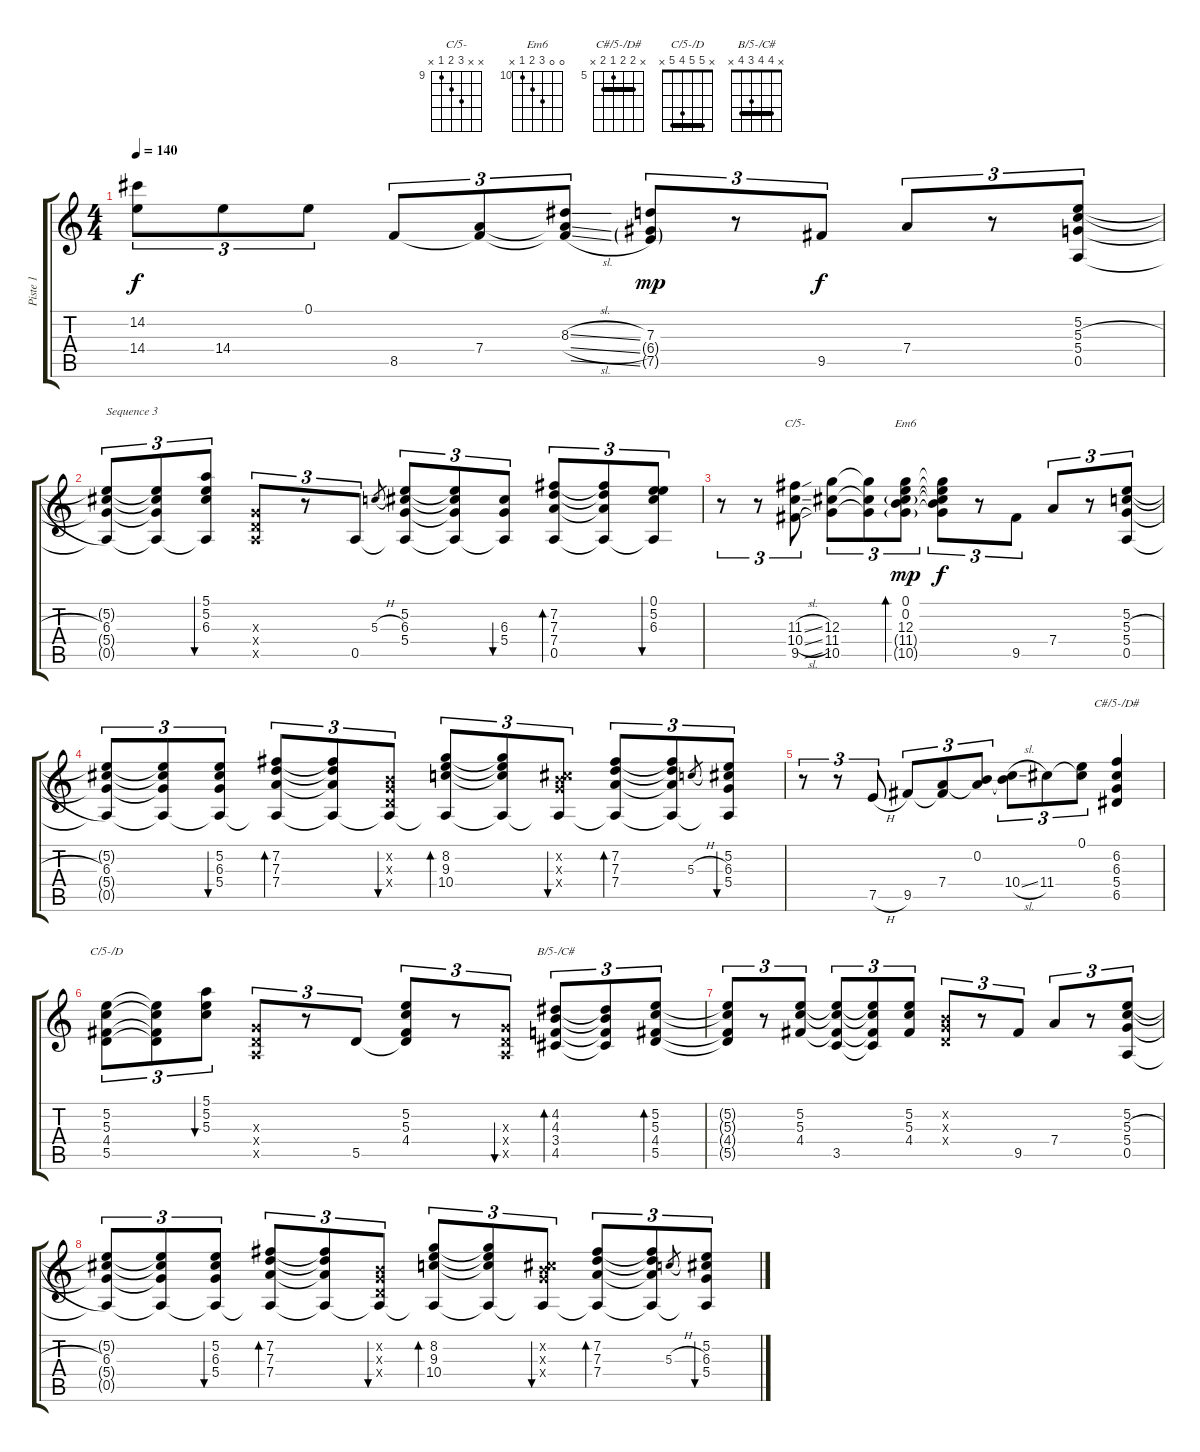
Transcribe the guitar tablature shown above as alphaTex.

\track ("Piste 1" "Piste 1") {instrument acousticguitarnylon}
\staff {score tabs}
\tuning (E4 B3 G3 D3 A2 E2) {hide}
\chord ("C/5-" x x 11 10 9 x) {firstfret 9}
\chord ("Em6" 0 0 12 11 10 x) {firstfret 10}
\chord ("C#/5-/D#" x 6 6 5 6 x) {firstfret 5 barre 6}
\chord ("C/5-/D" x 5 5 4 5 x) {barre 5}
\chord ("B/5-/C#" x 4 4 3 4 x) {barre 4}
\ts (4 4)
\tempo 140
\clef g2
\ks c
(14.2 14.4{t}).8{tu (3 2) dy f} 14.4.8{tu (3 2)} 0.1.8{tu (3 2)} 8.5.8{tu (3 2)} (7.4 8.5{t}).8{tu (3 2)} (8.3{sl} 7.4{sl t} 8.5{sl t}).8{tu (3 2)} (7.3 6.4{g} 7.5{g}).8{tu (3 2) dy mp} r.8{tu (3 2)} 9.5.8{tu (3 2) dy f} 7.4.8{tu (3 2)} r.8{tu (3 2)} (5.2 5.3{h} 5.4 0.5).8{tu (3 2)} |
(5.2{t} 6.3 5.4{t} 0.5{t}).8{tu (3 2) txt "Sequence 3"} (5.2{t} 6.3{t} 5.4{t} 0.5{t}).8{tu (3 2)} (5.1 5.2 6.3 0.5{t}).8{tu (3 2) bu 30} (0.3{x} 0.4{x} 0.5{x}).8{tu (3 2)} r.8{tu (3 2)} 0.5.8{tu (3 2)} 5.3{h}.8{gr} (5.2 6.3 5.4 0.5{t}).8{tu (3 2)} (5.2{t} 6.3{t} 5.4{t} 0.5{t}).8{tu (3 2)} (6.3 5.4 0.5{t}).8{tu (3 2) bu 30} (7.2 7.3 7.4 0.5).8{tu (3 2) bd 30} (7.2{t} 7.3{t} 7.4{t} 0.5{t}).8{tu (3 2)} (0.1 5.2 6.3 0.5{t}).8{tu (3 2) bu 30} |
r.8{tu (3 2)} r.8{tu (3 2)} (11.3{sl} 10.4{sl} 9.5{sl}).8{tu (3 2) ch "C/5-"} (12.3 11.4 10.5).8{tu (3 2)} (12.3{t} 11.4{t} 10.5{t}).8{tu (3 2)} (0.1 0.2 12.3 11.4{g} 10.5{g}).8{tu (3 2) bd 30 ch "Em6" dy mp} (0.1{t} 0.2{t} 12.3{t} 11.4{t} 10.5{t}).8{tu (3 2) dy f} r.8{tu (3 2)} 9.5.8{tu (3 2)} 7.4.8{tu (3 2)} r.8{tu (3 2)} (5.2 5.3{h} 5.4 0.5).8{tu (3 2)} |
(5.2{t} 6.3 5.4{t} 0.5{t}).8{tu (3 2)} (5.2{t} 6.3{t} 5.4{t} 0.5{t}).8{tu (3 2)} (5.2 6.3 5.4 0.5{t}).8{tu (3 2) bu 30} (7.2 7.3 7.4 0.5{t}).8{tu (3 2) bd 60} (7.2{t} 7.3{t} 7.4{t} 0.5{t}).8{tu (3 2)} (0.2{x} 0.3{x} 0.4{x} 0.5{t}).8{tu (3 2) bu 60} (8.2 9.3 10.4 0.5{t}).8{tu (3 2) bd 60} (8.2{t} 9.3{t} 10.4{t} 0.5{t}).8{tu (3 2)} (0.2{x} 6.3{x} 5.4{x} 0.5{t}).8{tu (3 2) bu 30} (7.2 7.3 7.4 0.5{t}).8{tu (3 2) bd 30} (7.2{t} 7.3{t} 7.4{t} 0.5{t}).8{tu (3 2)} 5.3{h}.8{gr} (5.2 6.3 5.4 0.5{t}).8{tu (3 2) bu 30} |
r.8{tu (3 2)} r.8{tu (3 2)} 7.5{h}.8{tu (3 2)} 9.5.8{tu (3 2)} (7.4 9.5{t}).8{tu (3 2)} (0.2 7.4{t}).8{tu (3 2)} (0.2{t} 10.4{sl}).8{tu (3 2)} 11.4.8{tu (3 2)} (0.1 11.4{t}).8{tu (3 2)} (6.2 6.3 5.4 6.5).4{ch "C#/5-/D#"} |
(5.2 5.3 4.4 5.5).8{tu (3 2) ch "C/5-/D"} (5.2{t} 5.3{t} 4.4{t} 5.5{t}).8{tu (3 2)} (5.1 5.2 5.3).8{tu (3 2) bu 60} (0.3{x} 0.4{x} 0.5{x}).8{tu (3 2)} r.8{tu (3 2)} 5.5.8{tu (3 2)} (5.2 5.3 4.4 5.5{t}).8{tu (3 2)} r.8{tu (3 2)} (0.3{x} 0.4{x} 0.5{x}).8{tu (3 2) bu 30} (4.2 4.3 3.4 4.5).8{tu (3 2) bd 60 ch "B/5-/C#"} (4.2{t} 4.3{t} 3.4{t} 4.5{t}).8{tu (3 2)} (5.2 5.3 4.4 5.5).8{tu (3 2) bd 60} |
(5.2{t} 5.3{t} 4.4{t} 5.5{t}).8{tu (3 2)} r.8{tu (3 2)} (5.2 5.3 4.4).8{tu (3 2)} (5.2{t} 5.3{t} 4.4{t} 3.5).8{tu (3 2)} (5.2{t} 5.3{t} 4.4{t} 3.5{t}).8{tu (3 2)} (5.2 5.3 4.4).8{tu (3 2)} (0.2{x} 0.3{x} 0.4{x}).8{tu (3 2)} r.8{tu (3 2)} 9.5.8{tu (3 2)} 7.4.8{tu (3 2)} r.8{tu (3 2)} (5.2 5.3{h} 5.4 0.5).8{tu (3 2)} |
(5.2{t} 6.3 5.4{t} 0.5{t}).8{tu (3 2)} (5.2{t} 6.3{t} 5.4{t} 0.5{t}).8{tu (3 2)} (5.2 6.3 5.4 0.5{t}).8{tu (3 2) bu 30} (7.2 7.3 7.4 0.5{t}).8{tu (3 2) bd 60} (7.2{t} 7.3{t} 7.4{t} 0.5{t}).8{tu (3 2)} (0.2{x} 0.3{x} 0.4{x} 0.5{t}).8{tu (3 2) bu 60} (8.2 9.3 10.4 0.5{t}).8{tu (3 2) bd 60} (8.2{t} 9.3{t} 10.4{t} 0.5{t}).8{tu (3 2)} (0.2{x} 6.3{x} 5.4{x} 0.5{t}).8{tu (3 2) bu 30} (7.2 7.3 7.4 0.5{t}).8{tu (3 2) bd 30} (7.2{t} 7.3{t} 7.4{t} 0.5{t}).8{tu (3 2)} 5.3{h}.8{gr} (5.2 6.3 5.4 0.5{t}).8{tu (3 2) bu 30}
